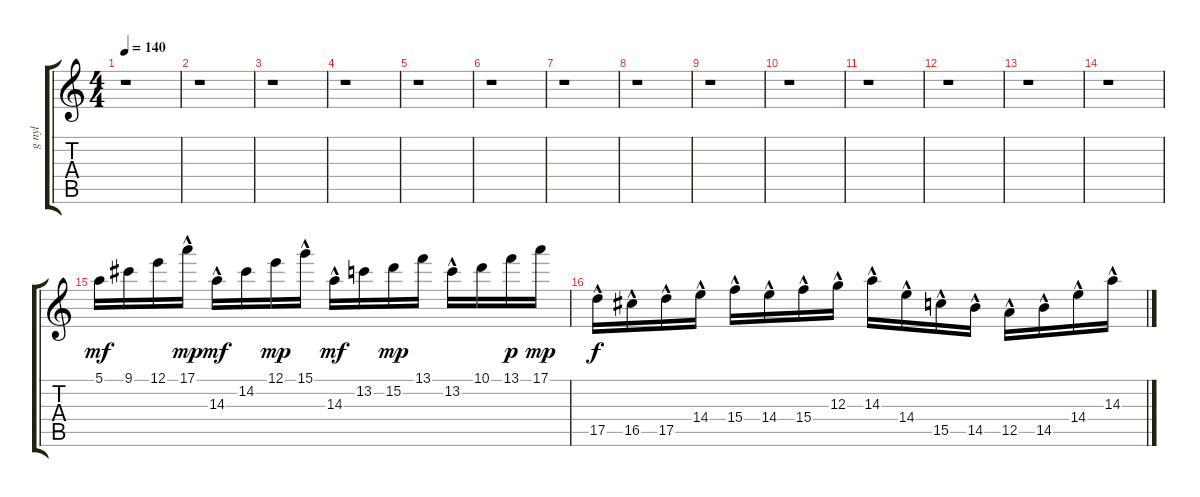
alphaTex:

\track ("g nyl" "g nyl") {instrument acousticguitarnylon}
\staff {score tabs}
\tuning (E4 B3 G3 D3 A2 E2) {hide}
\ts (4 4)
\tempo 140
\clef g2
\ks c
r.1{dy f} |
r.1 |
r.1 |
r.1 |
r.1 |
r.1 |
r.1 |
r.1 |
r.1 |
r.1 |
r.1 |
r.1 |
r.1 |
r.1 |
5.1.16{dy mf} 9.1.16 12.1.16 17.1{hac}.16{dy mp} 14.3{hac}.16{dy mf} 14.2.16 12.1.16{dy mp} 15.1{hac}.16 14.3{hac}.16{dy mf} 13.2.16 15.2.16{dy mp} 13.1.16 13.2{hac}.16 10.1.16 13.1.16{dy p} 17.1.16{dy mp} |
17.5{hac}.16{dy f} 16.5{hac}.16 17.5{hac}.16 14.4{hac}.16 15.4{hac}.16 14.4{hac}.16 15.4{hac}.16 12.3{hac}.16 14.3{hac}.16 14.4{hac}.16 15.5{hac}.16 14.5{hac}.16 12.5{hac}.16 14.5{hac}.16 14.4{hac}.16 14.3{hac}.16
